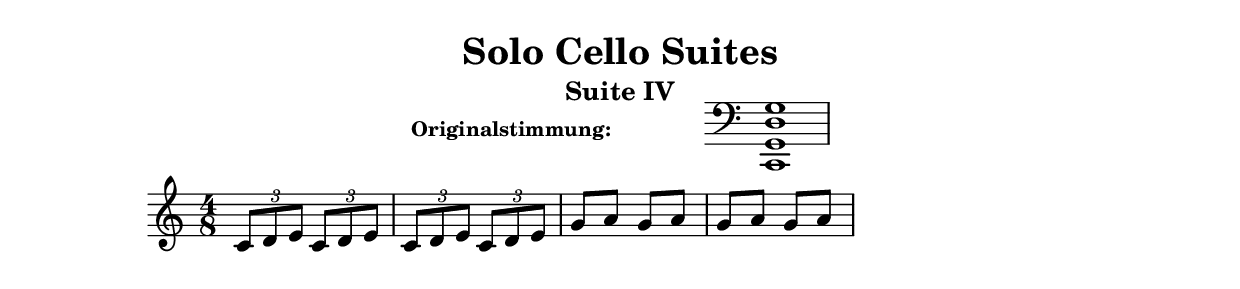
%% Do not edit this file; it is auto-generated from LSR http://lsr.dsi.unimi.it
%% This file is in the public domain.
\version "2.11.38"

\header {
  lsrtags = "staff-notation"
 texidoc = "
The @code{\\markup} command is quite versatile. In this snippet, it
contains a @code{\\score} block instead of texts or marks.
" }
% begin verbatim
tuning = \markup {
  \score {
    \new Staff \with { \remove "Time_signature_engraver" }
    {
      \clef bass  <c, g, d g>1
    }
    \layout { ragged-right = ##t }
  }
}

\header {
  title = "Solo Cello Suites"
  subtitle = "Suite IV"
  subsubtitle = \markup { "Originalstimmung:" \general-align #Y #CENTER \tuning }
}

\relative {
  \time 4/8
  \times 2/3 { c'8 d e } \times 2/3 { c d e }
  \times 2/3 { c8 d e } \times 2/3 { c d e }
  g8 a8 g8 a
  g8 a8 g8 a
}
